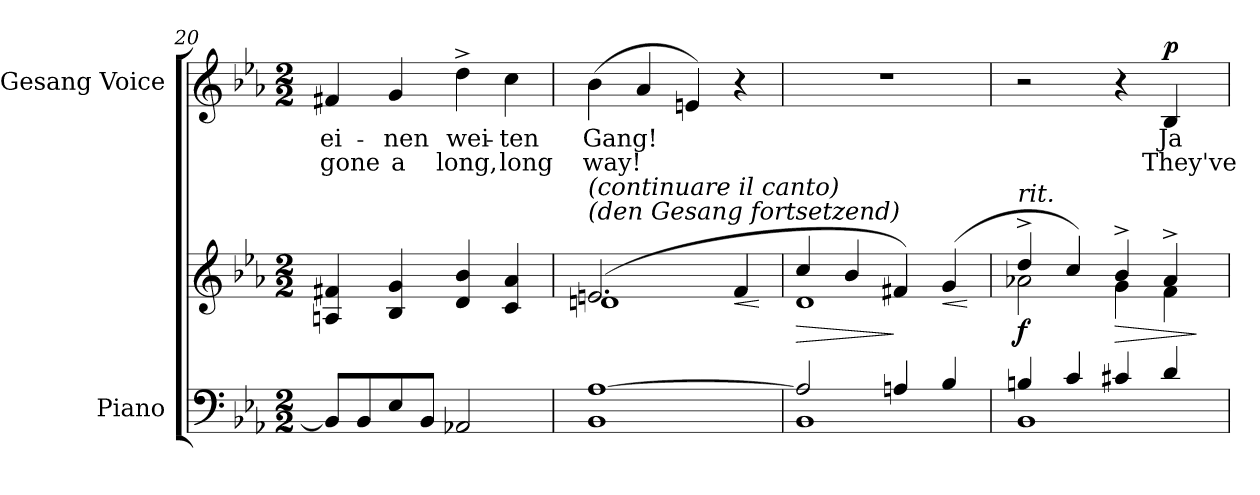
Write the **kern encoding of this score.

**kern	**kern	**dynam	**kern	**text	**text	**dynam
*part2	*part2	*part2	*part1	*part1	*part1	*part1
*staff3	*staff2	*staff2/3	*staff1	*staff1	*staff1	*staff1
*I"Piano	*	*	*I"Gesang Voice	*	*	*
*I'Pno	*	*	*	*	*	*
*clefF4	*clefG2	*	*clefG2	*	*	*
*k[b-e-a-]	*k[b-e-a-]	*	*k[b-e-a-]	*	*	*
*M2/2	*M2/2	*	*M2/2	*	*	*
=20	=20	=20	=20	=20	=20	=20
!	!	!	!	!LO:LY:b	!LO:LY:b	!
8BB-/L]	4An/ 4f#X/	.	4f#X/	ei-	gone	.
8BB-/	.	.	.	.	.	.
!	!	!	!	!LO:LY:b	!LO:LY:b	!
8E-/	4B-/ 4g/	.	4g/	-nen	a	.
8BB-/J	.	.	.	.	.	.
!	!	!	!	!LO:LY:b	!LO:LY:b	!
2AA-X/	4d/ 4b-/	.	4dd^\	wei-	long,	.
!	!	!	!	!LO:LY:b	!LO:LY:b	!
.	4c/ 4a-/	.	4cc\	-ten	long	.
=21	=21	=21	=21	=21	=21	=21
*^	*^	*	*	*	*	*
!	!	!LO:TX:a:i:t=(den Gesang fortsetzend)	!	!	!	!	!	!
!	!	!LO:TX:a:i:t=(continuare il canto)	!	!	!	!	!	!
!	!	!	!	!	!	!LO:LY:b	!LO:LY:b	!
[1A-	1BB-	(>2.en/	1dn	.	(>4b-\	Gang!	way!	.
.	.	.	.	.	4a-/	.	.	.
.	.	.	.	.	4en/)	.	.	.
!	!	!	!	!LO:HP:b	!	!	!	!
.	.	4f/	.	<	4r	.	.	.
*v	*v	*	*	*	*	*	*	*
*	*v	*v	*	*	*	*	*
.	.	[	.	.	.	.
=22	=22	=22	=22	=22	=22	=22
*^	*	*	*	*	*	*
!	!	!	!LO:HP:b	!	!	!	!
*	*	*^	*	*	*	*	*
2A-/]	1BB-	4cc/	1d	>	1r	.	.	.
.	.	4b-/	.	.	.	.	.	.
4An/	.	4f#X/)	.	]	.	.	.	.
!	!	!	!	!LO:HP:b	!	!	!	!
4B-/	.	(>4g/	.	<	.	.	.	.
*v	*v	*	*	*	*	*	*	*
*	*v	*v	*	*	*	*	*
.	.	[	.	.	.	.
!!LO:PB:g=z
=23	=23	=23	=23	=23	=23	=23
*^	*^	*	*	*	*	*
!	!	!LO:TX:a:i:t=rit.	!	!	!	!	!	!
!	!	!	!	!LO:DY:b	!	!	!	!
4Bn/	1BB-	4dd^/	2a-X\	f	2r	.	.	.
4c/	.	4cc/)	.	.	.	.	.	.
!	!	!	!	!LO:HP:b	!	!	!	!
4c#X/	.	4b-^/	4g\	>	4r	.	.	.
!	!	!	!	!	!	!LO:LY:b	!LO:LY:b	!LO:DY:a
4d/	.	4a-^/	4f\	.	4B-/	Ja-	They've	p
*v	*v	*	*	*	*	*	*	*
*	*v	*v	*	*	*	*	*
.	.	]	.	.	.	.
=	=	=	=	=	=	=
*-	*-	*-	*-	*-	*-	*-
